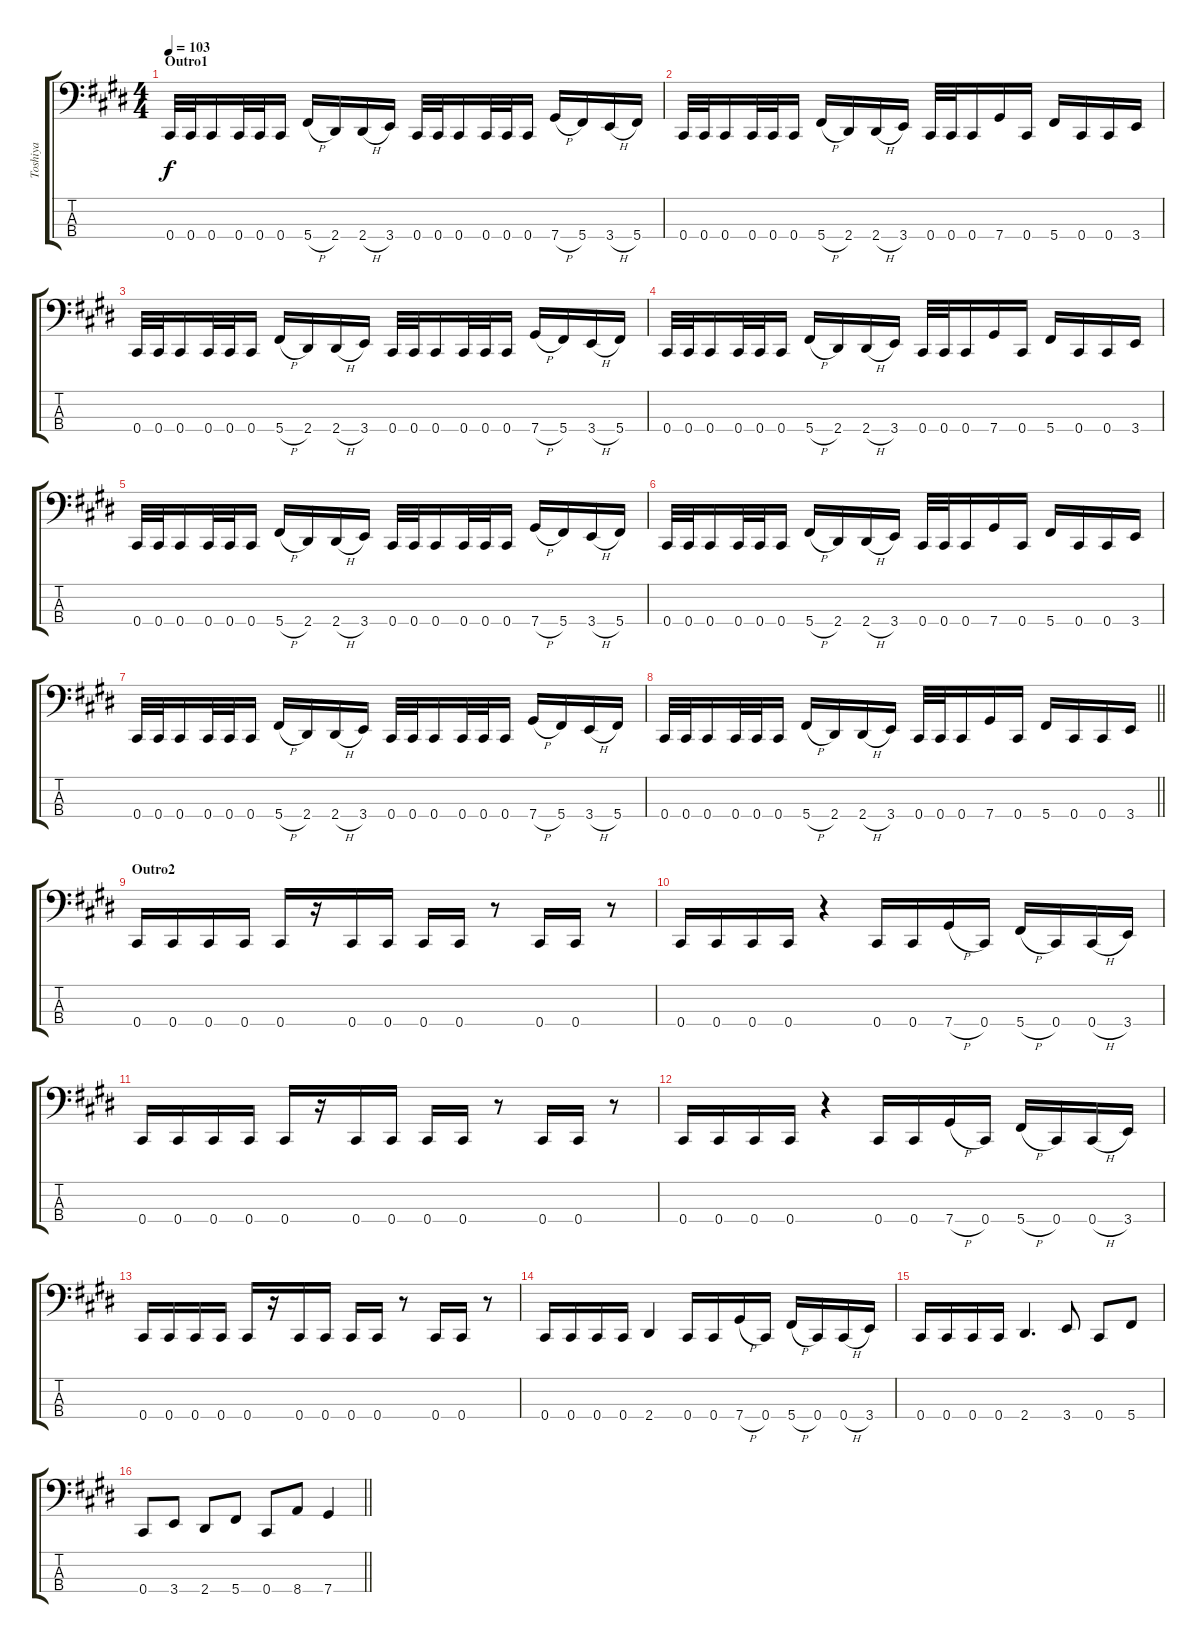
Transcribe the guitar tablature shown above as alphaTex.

\track ("Toshiya" "Toshiya") {instrument electricbasspick}
\staff {score tabs}
\tuning (Gb2 Db2 Ab1 Db1) {hide}
\ts (4 4)
\section ("" "Outro1")
\tempo 103
\clef f4
\ks c#minor
0.4.32{dy f} 0.4.32 0.4.16 0.4.32 0.4.32 0.4.16 5.4{h}.16 2.4.16 2.4{h}.16 3.4.16 0.4.32 0.4.32 0.4.16 0.4.32 0.4.32 0.4.16 7.4{h}.16 5.4.16 3.4{h}.16 5.4.16 |
0.4.32 0.4.32 0.4.16 0.4.32 0.4.32 0.4.16 5.4{h}.16 2.4.16 2.4{h}.16 3.4.16 0.4.32 0.4.32 0.4.16 7.4.16 0.4.16 5.4.16 0.4.16 0.4.16 3.4.16 |
0.4.32 0.4.32 0.4.16 0.4.32 0.4.32 0.4.16 5.4{h}.16 2.4.16 2.4{h}.16 3.4.16 0.4.32 0.4.32 0.4.16 0.4.32 0.4.32 0.4.16 7.4{h}.16 5.4.16 3.4{h}.16 5.4.16 |
0.4.32 0.4.32 0.4.16 0.4.32 0.4.32 0.4.16 5.4{h}.16 2.4.16 2.4{h}.16 3.4.16 0.4.32 0.4.32 0.4.16 7.4.16 0.4.16 5.4.16 0.4.16 0.4.16 3.4.16 |
0.4.32 0.4.32 0.4.16 0.4.32 0.4.32 0.4.16 5.4{h}.16 2.4.16 2.4{h}.16 3.4.16 0.4.32 0.4.32 0.4.16 0.4.32 0.4.32 0.4.16 7.4{h}.16 5.4.16 3.4{h}.16 5.4.16 |
0.4.32 0.4.32 0.4.16 0.4.32 0.4.32 0.4.16 5.4{h}.16 2.4.16 2.4{h}.16 3.4.16 0.4.32 0.4.32 0.4.16 7.4.16 0.4.16 5.4.16 0.4.16 0.4.16 3.4.16 |
0.4.32 0.4.32 0.4.16 0.4.32 0.4.32 0.4.16 5.4{h}.16 2.4.16 2.4{h}.16 3.4.16 0.4.32 0.4.32 0.4.16 0.4.32 0.4.32 0.4.16 7.4{h}.16 5.4.16 3.4{h}.16 5.4.16 |
\barLineRight lightlight
0.4.32 0.4.32 0.4.16 0.4.32 0.4.32 0.4.16 5.4{h}.16 2.4.16 2.4{h}.16 3.4.16 0.4.32 0.4.32 0.4.16 7.4.16 0.4.16 5.4.16 0.4.16 0.4.16 3.4.16 |
\section ("" "Outro2")
0.4.16 0.4.16 0.4.16 0.4.16 0.4.16 r.16 0.4.16 0.4.16 0.4.16 0.4.16 r.8 0.4.16 0.4.16 r.8 |
0.4.16 0.4.16 0.4.16 0.4.16 r.4 0.4.16 0.4.16 7.4{h}.16 0.4.16 5.4{h}.16 0.4.16 0.4{h}.16 3.4.16 |
0.4.16 0.4.16 0.4.16 0.4.16 0.4.16 r.16 0.4.16 0.4.16 0.4.16 0.4.16 r.8 0.4.16 0.4.16 r.8 |
0.4.16 0.4.16 0.4.16 0.4.16 r.4 0.4.16 0.4.16 7.4{h}.16 0.4.16 5.4{h}.16 0.4.16 0.4{h}.16 3.4.16 |
0.4.16 0.4.16 0.4.16 0.4.16 0.4.16 r.16 0.4.16 0.4.16 0.4.16 0.4.16 r.8 0.4.16 0.4.16 r.8 |
0.4.16 0.4.16 0.4.16 0.4.16 2.4.4 0.4.16 0.4.16 7.4{h}.16 0.4.16 5.4{h}.16 0.4.16 0.4{h}.16 3.4.16 |
0.4.16 0.4.16 0.4.16 0.4.16 2.4.4{d} 3.4.8 0.4.8 5.4.8 |
\barLineRight lightlight
0.4.8 3.4.8 2.4.8 5.4.8 0.4.8 8.4.8 7.4.4
